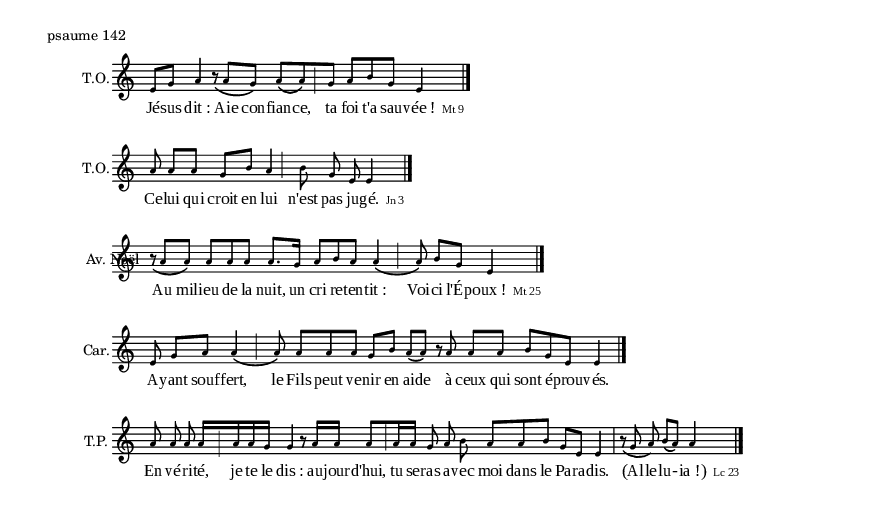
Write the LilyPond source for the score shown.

\version "2.10.0"
 \include "definitions.ly"
 \markup {psaume  142}



\relative a' { 
	\new Staff {
		\cadenzaOn
		\set Staff.instrumentName = \markup{ \center-align { T.O. } }
		e8[ g] a4 \pespace
		\times 2/3 { r8_\( a[ g]\) }
		\times 2/3 { a8[\( a\)\cesurebasse \pespace g] }
		\times 2/3 { a8[ b g] }
		e4
		\endBar
	}

	\addlyrics {
		Jé -- sus "dit :" Aie con -- fian -- ce, ta foi t'a sau -- "vée !"
		\markup { \citation #"Mt 9" } 
	}
}

\relative a' { 
	\new Staff {
		\cadenzaOn
		\set Staff.instrumentName = \markup{ \center-align { T.O. } }
		a8
		a[ a]
		g[ b]
		a4
		\cesure \pespace
		\times 2/3 { b8 g e }
		e4
		\endBar
	}

	\addlyrics {
		Ce -- lui qui croit en lui n'est pas ju -- gé.
		\markup { \citation #"Jn 3" } 
	}
}

\relative a' { 
	\new Staff {
		\cadenzaOn
		\set Staff.instrumentName = \markup{ \center-align { Av. Noël } }
		\times 2/3 { r8_\( a[ a]\) }
		\times 2/3 { a8[ a a] }
		a8.[ g16]
		\times 2/3 { a8[ b a] }
		\times 2/3 { a4\(\pespace\cesure\pespace a8\) }
		b8[ g] e4
		\endBar
	}

	\addlyrics {
		Au mil -- ieu de la nuit, un cri re -- ten -- "tit :" Voi -- ci l'Ép -- "oux !"
		\markup { \citation #"Mt 25" } 
	}
}

\relative a' { 
	\new Staff {
		\cadenzaOn
		\set Staff.instrumentName = \markup{ \center-align { Car. } }
		e8
		g[ a]
		\times 2/3 { a4\(\pespace \cesure \pespace a8\) }
		\times 2/3 { a[ a a] }
		g[ b]
		a[\( a\)] \pespace
		r a
		a[ a]
		\times 2/3 { b[ g e] } 
		e4
		\endBar
	}

	\addlyrics {
		A -- yant souf -- fert, le Fils peut ve -- nir en ai -- de à ceux qui sont é -- prou -- vés. 
		\pespace\markup { \citation #"He 2" } 
	}
}

\relative a' { 
	\new Staff {
		\cadenzaOn
		\set Staff.instrumentName = \markup{ \center-align { T.P. } }
		\times 2/3 { a8 a a }
		a16[ \cesurebasse\pespace  a a g]
		g4
		
		r8 a16[ a]
		a8[ \cesure a16 a]
		\times 2/3 { g8 a b }
		\times 2/3 { a[ a b] }
		g[ e]
		e4\espall
		\barre
		
		\times 2/3 { r
		8_\( g a\) }
		b[\( a]\)
		a4
		\endBar
	}

	\addlyrics {
		En vé -- ri -- té, je te le "dis :" au -- jour -- d'hui, tu se -- ras a -- vec moi dans le Pa -- ra -- dis. "(Al" -- le -- lu -- - -- "ia !)"
		\markup { \citation #"Lc 23" } 
	}
}

